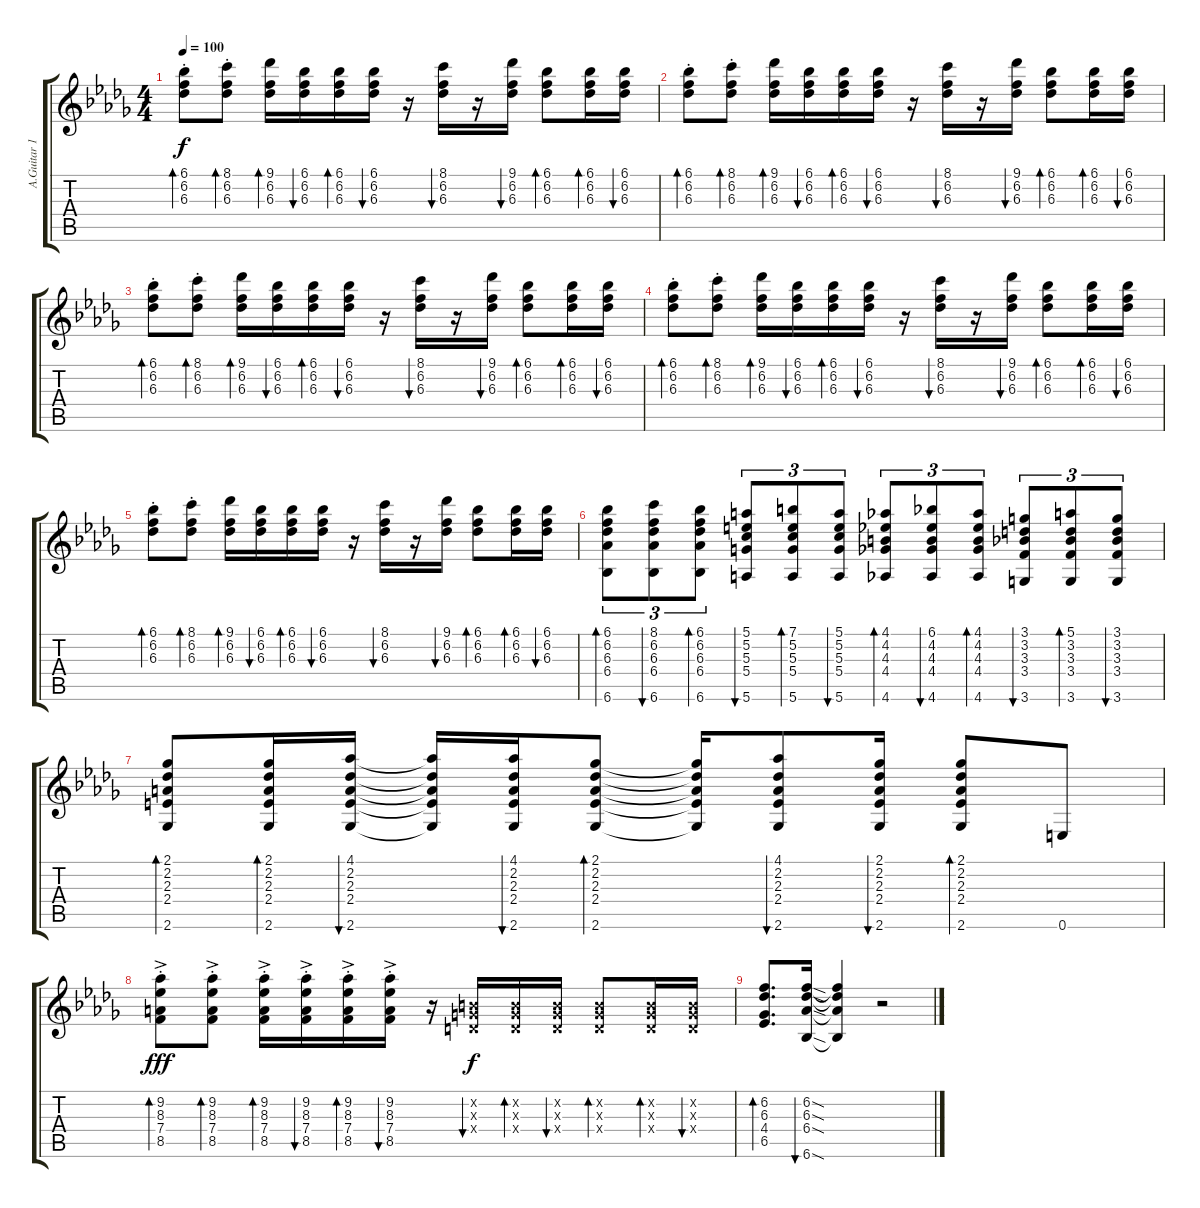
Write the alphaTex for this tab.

\track ("A.Guitar 1" "A.Guitar 1") {instrument acousticguitarsteel}
\staff {score tabs}
\tuning (E4 B3 G3 D3 A2 E2) {hide}
\ts (4 4)
\tempo 100
\clef g2
\ks db
(6.1{st} 6.2{st} 6.3{st}).8{bd 30 dy f} (8.1{st} 6.2{st} 6.3{st}).8{bd 30} (9.1 6.2 6.3).16{bd 30} (6.1 6.2 6.3).16{bu 30} (6.1 6.2 6.3).16{bd 30} (6.1 6.2 6.3).16{bu 30} r.16 (8.1 6.2 6.3).16{bu 30} r.16 (9.1 6.2 6.3).16{bu 30} (6.1 6.2 6.3).8{bd 30} (6.1 6.2 6.3).16{bd 30} (6.1 6.2 6.3).16{bu 30} |
(6.1{st} 6.2{st} 6.3{st}).8{bd 30} (8.1{st} 6.2{st} 6.3{st}).8{bd 30} (9.1 6.2 6.3).16{bd 30} (6.1 6.2 6.3).16{bu 30} (6.1 6.2 6.3).16{bd 30} (6.1 6.2 6.3).16{bu 30} r.16 (8.1 6.2 6.3).16{bu 30} r.16 (9.1 6.2 6.3).16{bu 30} (6.1 6.2 6.3).8{bd 30} (6.1 6.2 6.3).16{bd 30} (6.1 6.2 6.3).16{bu 30} |
(6.1{st} 6.2{st} 6.3{st}).8{bd 30} (8.1{st} 6.2{st} 6.3{st}).8{bd 30} (9.1 6.2 6.3).16{bd 30} (6.1 6.2 6.3).16{bu 30} (6.1 6.2 6.3).16{bd 30} (6.1 6.2 6.3).16{bu 30} r.16 (8.1 6.2 6.3).16{bu 30} r.16 (9.1 6.2 6.3).16{bu 30} (6.1 6.2 6.3).8{bd 30} (6.1 6.2 6.3).16{bd 30} (6.1 6.2 6.3).16{bu 30} |
(6.1{st} 6.2{st} 6.3{st}).8{bd 30} (8.1{st} 6.2{st} 6.3{st}).8{bd 30} (9.1 6.2 6.3).16{bd 30} (6.1 6.2 6.3).16{bu 30} (6.1 6.2 6.3).16{bd 30} (6.1 6.2 6.3).16{bu 30} r.16 (8.1 6.2 6.3).16{bu 30} r.16 (9.1 6.2 6.3).16{bu 30} (6.1 6.2 6.3).8{bd 30} (6.1 6.2 6.3).16{bd 30} (6.1 6.2 6.3).16{bu 30} |
(6.1{st} 6.2{st} 6.3{st}).8{bd 30} (8.1{st} 6.2{st} 6.3{st}).8{bd 30} (9.1 6.2 6.3).16{bd 30} (6.1 6.2 6.3).16{bu 30} (6.1 6.2 6.3).16{bd 30} (6.1 6.2 6.3).16{bu 30} r.16 (8.1 6.2 6.3).16{bu 30} r.16 (9.1 6.2 6.3).16{bu 30} (6.1 6.2 6.3).8{bd 30} (6.1 6.2 6.3).16{bd 30} (6.1 6.2 6.3).16{bu 30} |
(6.1 6.2 6.3 6.4 6.6).8{tu (3 2) bd 30} (8.1 6.2 6.3 6.4 6.6).8{tu (3 2) bu 30} (6.1 6.2 6.3 6.4 6.6).8{tu (3 2) bd 30} (5.1 5.2 5.3 5.4 5.6).8{tu (3 2) bu 30} (7.1 5.2 5.3 5.4 5.6).8{tu (3 2) bd 30} (5.1 5.2 5.3 5.4 5.6).8{tu (3 2) bu 30} (4.1 4.2 4.3 4.4 4.6).8{tu (3 2) bd 30} (6.1 4.2 4.3 4.4 4.6).8{tu (3 2) bu 30} (4.1 4.2 4.3 4.4 4.6).8{tu (3 2) bd 30} (3.1 3.2 3.3 3.4 3.6).8{tu (3 2) bu 30} (5.1 3.2 3.3 3.4 3.6).8{tu (3 2) bd 30} (3.1 3.2 3.3 3.4 3.6).8{tu (3 2) bu 30} |
(2.1 2.2 2.3 2.4 2.6).8{bd 30} (2.1 2.2 2.3 2.4 2.6).16{bd 30} (4.1 2.2 2.3 2.4 2.6).16{bu 30} (4.1{t} 2.2{t} 2.3{t} 2.4{t} 2.6{t}).16 (4.1 2.2 2.3 2.4 2.6).16{bu 30} (2.1 2.2 2.3 2.4 2.6).8{bd 30} (2.1{t} 2.2{t} 2.3{t} 2.4{t} 2.6{t}).16 (4.1 2.2 2.3 2.4 2.6).8{bu 30} (2.1 2.2 2.3 2.4 2.6).16{bu 30} (2.1 2.2 2.3 2.4 2.6).8{bd 30} 0.6.8 |
(9.2{ac st} 8.3{ac st} 7.4{ac st} 8.5{ac st}).8{bd 30 dy fff} (9.2{ac st} 8.3{ac st} 7.4{ac st} 8.5{ac st}).8{bd 30} (9.2{ac st} 8.3{ac st} 7.4{ac st} 8.5{ac st}).16{bd 30} (9.2{ac st} 8.3{ac st} 7.4{ac st} 8.5{ac st}).16{bu 30} (9.2{ac st} 8.3{ac st} 7.4{ac st} 8.5{ac st}).16{bd 30} (9.2{ac st} 8.3{ac st} 7.4{ac st} 8.5{ac st}).16{bu 30} r.16 (0.2{x} 0.3{x} 0.4{x}).16{bu 30 dy f} (0.2{x} 0.3{x} 0.4{x}).16{bd 30} (0.2{x} 0.3{x} 0.4{x}).16{bu 30} (0.2{x} 0.3{x} 0.4{x}).8{bd 30} (0.2{x} 0.3{x} 0.4{x}).16{bd 30} (0.2{x} 0.3{x} 0.4{x}).16{bu 30} |
(6.2 6.3 4.4 6.5).8{d bd 30} (6.2{sod} 6.3{sod} 6.4{sod} 6.6{sod}).16{bu 30} (6.2{t} 6.3{t} 6.4{t} 6.6{t}).4 r.2
